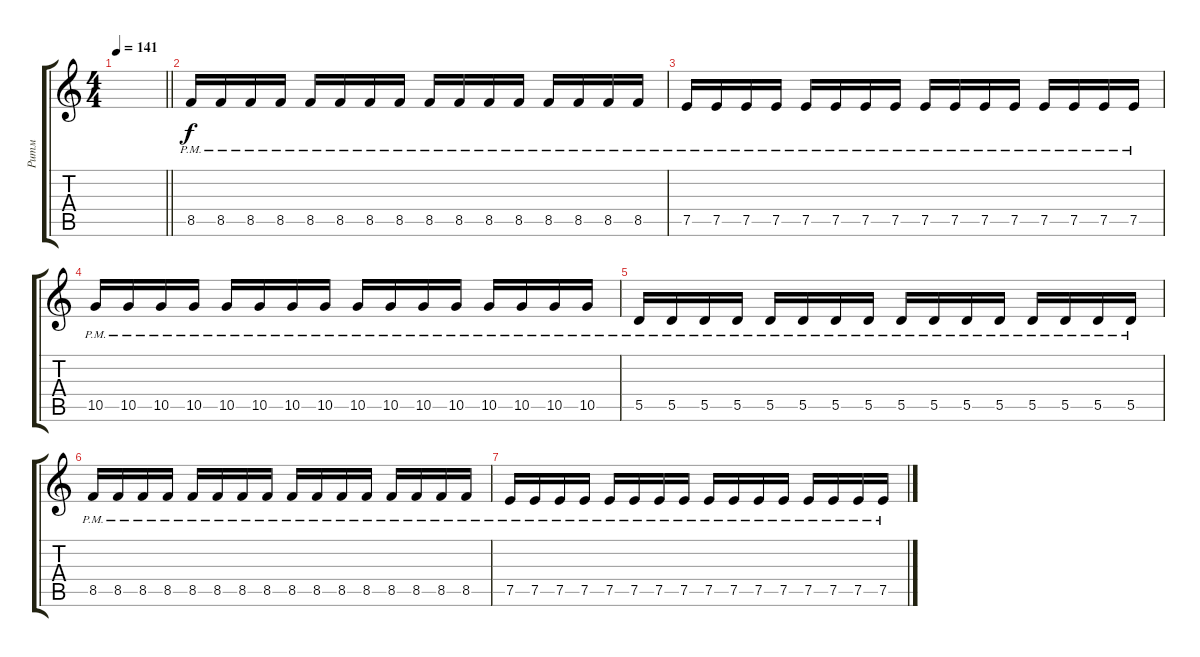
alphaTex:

\track ("Ритм" "Ритм") {instrument distortionguitar}
\staff {score tabs}
\tuning (E4 B3 G3 D3 A2 E2) {hide}
\ts (4 4)
\tempo 141
\clef g2
\barLineRight lightlight
\ks c
|
8.5{pm}.16 8.5{pm}.16 8.5{pm}.16 8.5{pm}.16 8.5{pm}.16 8.5{pm}.16 8.5{pm}.16 8.5{pm}.16 8.5{pm}.16 8.5{pm}.16 8.5{pm}.16 8.5{pm}.16 8.5{pm}.16 8.5{pm}.16 8.5{pm}.16 8.5{pm}.16 |
7.5{pm}.16 7.5{pm}.16 7.5{pm}.16 7.5{pm}.16 7.5{pm}.16 7.5{pm}.16 7.5{pm}.16 7.5{pm}.16 7.5{pm}.16 7.5{pm}.16 7.5{pm}.16 7.5{pm}.16 7.5{pm}.16 7.5{pm}.16 7.5{pm}.16 7.5{pm}.16 |
10.5{pm}.16 10.5{pm}.16 10.5{pm}.16 10.5{pm}.16 10.5{pm}.16 10.5{pm}.16 10.5{pm}.16 10.5{pm}.16 10.5{pm}.16 10.5{pm}.16 10.5{pm}.16 10.5{pm}.16 10.5{pm}.16 10.5{pm}.16 10.5{pm}.16 10.5{pm}.16 |
5.5{pm}.16 5.5{pm}.16 5.5{pm}.16 5.5{pm}.16 5.5{pm}.16 5.5{pm}.16 5.5{pm}.16 5.5{pm}.16 5.5{pm}.16 5.5{pm}.16 5.5{pm}.16 5.5{pm}.16 5.5{pm}.16 5.5{pm}.16 5.5{pm}.16 5.5{pm}.16 |
8.5{pm}.16 8.5{pm}.16 8.5{pm}.16 8.5{pm}.16 8.5{pm}.16 8.5{pm}.16 8.5{pm}.16 8.5{pm}.16 8.5{pm}.16 8.5{pm}.16 8.5{pm}.16 8.5{pm}.16 8.5{pm}.16 8.5{pm}.16 8.5{pm}.16 8.5{pm}.16 |
7.5{pm}.16 7.5{pm}.16 7.5{pm}.16 7.5{pm}.16 7.5{pm}.16 7.5{pm}.16 7.5{pm}.16 7.5{pm}.16 7.5{pm}.16 7.5{pm}.16 7.5{pm}.16 7.5{pm}.16 7.5{pm}.16 7.5{pm}.16 7.5{pm}.16 7.5{pm}.16
